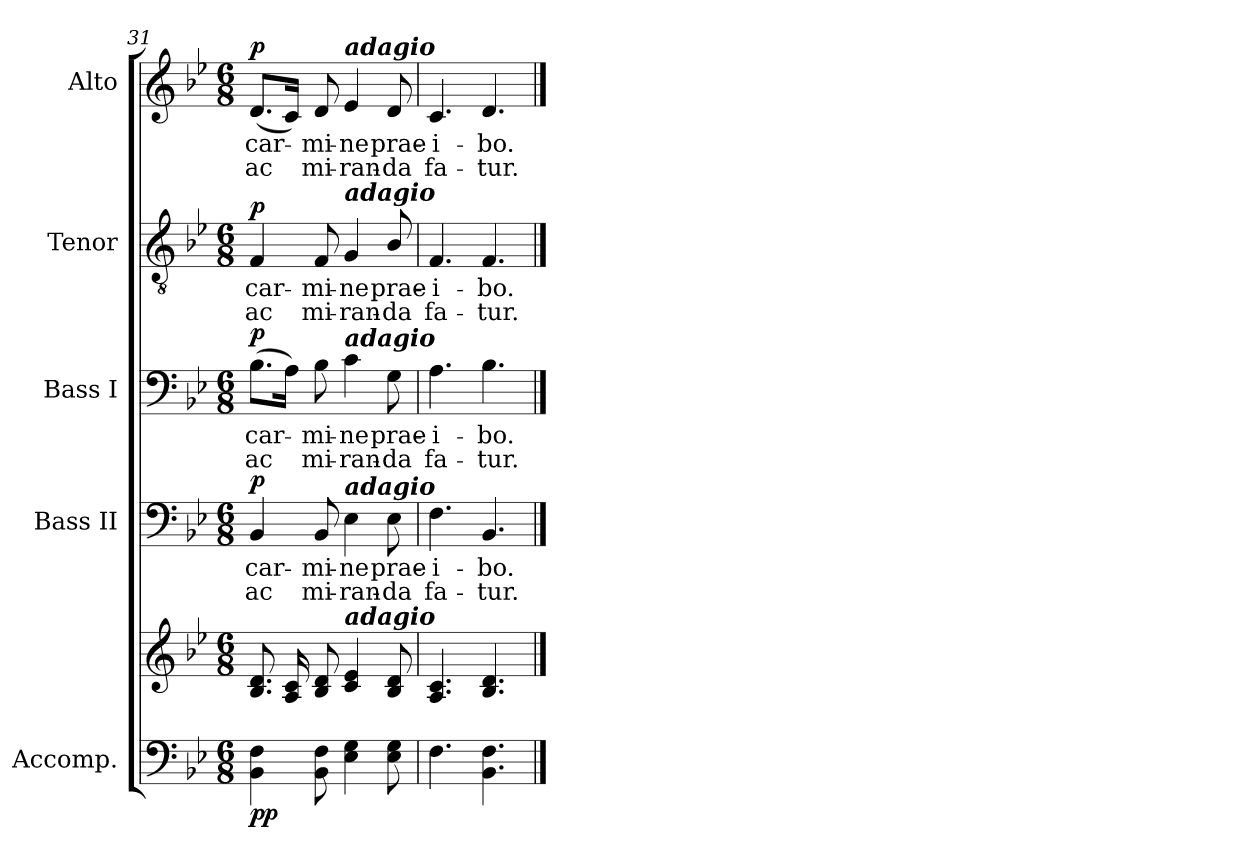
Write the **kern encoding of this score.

**kern	**kern	**dynam	**kern	**text	**text	**dynam	**kern	**text	**text	**dynam	**kern	**text	**text	**dynam	**kern	**text	**text	**dynam
*part5	*part5	*part5	*part4	*part4	*part4	*part4	*part3	*part3	*part3	*part3	*part2	*part2	*part2	*part2	*part1	*part1	*part1	*part1
*staff6	*staff5	*staff5/6	*staff4	*staff4	*staff4	*staff4	*staff3	*staff3	*staff3	*staff3	*staff2	*staff2	*staff2	*staff2	*staff1	*staff1	*staff1	*staff1
*I"Accomp.	*	*	*I"Bass II	*	*	*	*I"Bass I	*	*	*	*I"Tenor	*	*	*	*I"Alto	*	*	*
*	*	*	*I'B II	*	*	*	*I'B I	*	*	*	*I'T	*	*	*	*I'A	*	*	*
*clefF4	*clefG2	*	*clefF4	*	*	*	*clefF4	*	*	*	*clefGv2	*	*	*	*clefG2	*	*	*
*k[b-e-]	*k[b-e-]	*	*k[b-e-]	*	*	*	*k[b-e-]	*	*	*	*k[b-e-]	*	*	*	*k[b-e-]	*	*	*
*B-:	*B-:	*	*B-:	*	*	*	*B-:	*	*	*	*B-:	*	*	*	*B-:	*	*	*
*M6/8	*M6/8	*	*M6/8	*	*	*	*M6/8	*	*	*	*M6/8	*	*	*	*M6/8	*	*	*
=31	=31	=31	=31	=31	=31	=31	=31	=31	=31	=31	=31	=31	=31	=31	=31	=31	=31	=31
!	!	!LO:DY:b=2	!	!LO:LY:b	!LO:LY:b	!	!	!LO:LY:b	!LO:LY:b	!	!	!LO:LY:b	!LO:LY:b	!	!	!LO:LY:b	!LO:LY:b	!
!	!	!LO:DY:n=1:b	!	!	!	!LO:DY:b	!	!	!	!LO:DY:b	!	!	!	!LO:DY:b	!	!	!	!LO:DY:b
4BB- 4F	8.B- 8.dL	p p	4BB-	car-	-ac	p	(>8.B-L	car-	ac	p	4F	car-	-ac	p	(<8.dL	car-	ac	p
.	16A 16cL	.	.	.	.	.	16AJ)	.	.	.	.	.	.	.	16cJ)	.	.	.
!	!	!	!	!LO:LY:b	!LO:LY:b	!	!	!LO:LY:b	!LO:LY:b	!	!	!LO:LY:b	!LO:LY:b	!	!	!LO:LY:b	!LO:LY:b	!
8BB- 8F	8B- 8dJ	.	8BB-	mi-	-mi-	.	8B-	mi-	-mi-	.	8F	mi-	-mi-	.	8d	mi-	-mi-	.
!	!	!	!	!	!	!	!	!	!	!	!	!	!	!	!LO:TX:a:Bi:t=adagio	!	!	!
!	!	!	!	!	!	!	!	!	!	!	!LO:TX:a:Bi:t=adagio	!	!	!	!	!	!	!
!	!	!	!	!	!	!	!LO:TX:a:Bi:t=adagio	!	!	!	!	!	!	!	!	!	!	!
!	!	!	!LO:TX:a:Bi:t=adagio	!	!	!	!	!	!	!	!	!	!	!	!	!	!	!
!	!LO:TX:a:Bi:t=adagio	!	!	!	!	!	!	!	!	!	!	!	!	!	!	!	!	!
!	!	!	!	!LO:LY:b	!LO:LY:b	!	!	!LO:LY:b	!LO:LY:b	!	!	!LO:LY:b	!LO:LY:b	!	!	!LO:LY:b	!LO:LY:b	!
4E- 4G	4c 4e-	.	4E-	-ne	ran-	.	4c	-ne	ran-	.	4G	-ne	ran-	.	4e-	-ne	ran-	.
!	!	!	!	!LO:LY:b	!LO:LY:b	!	!	!LO:LY:b	!LO:LY:b	!	!	!LO:LY:b	!LO:LY:b	!	!	!LO:LY:b	!LO:LY:b	!
8E- 8G	8B- 8d	.	8E-	-prae-	-da	.	8G	-prae-	-da	.	8B-/	-prae-	-da	.	8d	-prae-	-da	.
=32	=32	=32	=32	=32	=32	=32	=32	=32	=32	=32	=32	=32	=32	=32	=32	=32	=32	=32
!	!	!	!	!LO:LY:b	!LO:LY:b	!	!	!LO:LY:b	!LO:LY:b	!	!	!LO:LY:b	!LO:LY:b	!	!	!LO:LY:b	!LO:LY:b	!
4.F	4.A 4.c	.	4.F	i-	-fa-	.	4.A	i-	-fa-	.	4.F	i-	-fa-	.	4.c	i-	-fa-	.
!	!	!	!	!LO:LY:b	!LO:LY:b	!	!	!LO:LY:b	!LO:LY:b	!	!	!LO:LY:b	!LO:LY:b	!	!	!LO:LY:b	!LO:LY:b	!
4.BB- 4.F	4.B- 4.d	.	4.BB-	-bo.	tur.	.	4.B-	-bo.	tur.	.	4.F	-bo.	tur.	.	4.d	-bo.	tur.	.
==	==	==	==	==	==	==	==	==	==	==	==	==	==	==	==	==	==	==
*-	*-	*-	*-	*-	*-	*-	*-	*-	*-	*-	*-	*-	*-	*-	*-	*-	*-	*-
